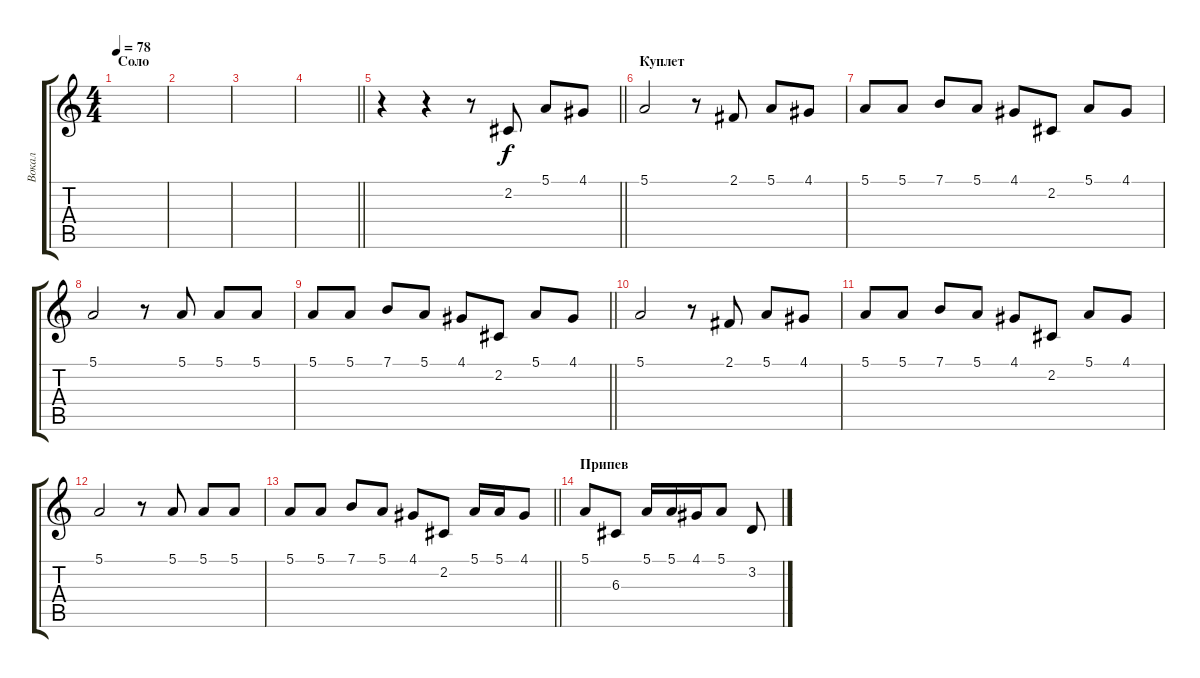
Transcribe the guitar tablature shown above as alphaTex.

\track ("Вокал" "Вокал") {instrument fx7echoes}
\staff {score tabs}
\tuning (E4 B3 G3 D3 A2 E2) {hide}
\ts (4 4)
\section ("" "Соло")
\tempo 78
\clef g2
\ks c
|
|
|
\barLineRight lightlight
|
\barLineRight lightlight
r.4 r.4 r.8 2.2.8 5.1.8 4.1.8 |
\section ("" "Куплет")
5.1.2 r.8 2.1.8 5.1.8 4.1.8 |
5.1.8 5.1.8 7.1.8 5.1.8 4.1.8 2.2.8 5.1.8 4.1.8 |
5.1.2 r.8 5.1.8 5.1.8 5.1.8 |
\barLineRight lightlight
5.1.8 5.1.8 7.1.8 5.1.8 4.1.8 2.2.8 5.1.8 4.1.8 |
5.1.2 r.8 2.1.8 5.1.8 4.1.8 |
5.1.8 5.1.8 7.1.8 5.1.8 4.1.8 2.2.8 5.1.8 4.1.8 |
5.1.2 r.8 5.1.8 5.1.8 5.1.8 |
\barLineRight lightlight
5.1.8 5.1.8 7.1.8 5.1.8 4.1.8 2.2.8 5.1.16 5.1.16 4.1.8 |
\section ("" "Припев")
5.1.8 6.3.8 5.1.16 5.1.16 4.1.16 5.1.8 3.2.8
